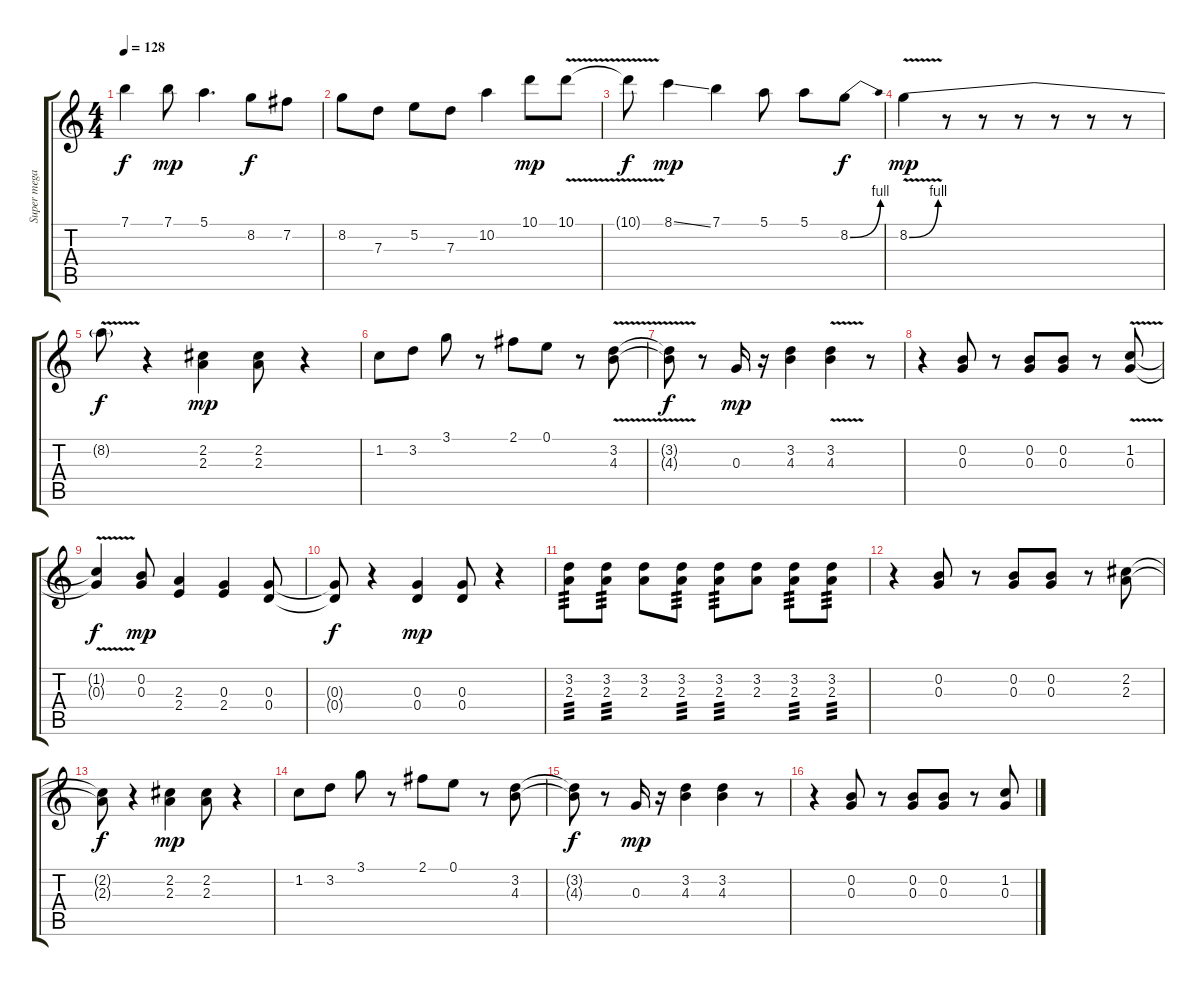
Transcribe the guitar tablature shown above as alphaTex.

\track ("Super mega Vampirin buena onda" "Super mega") {instrument electricguitarjazz}
\staff {score tabs}
\tuning (E4 B3 G3 D3 A2 E2) {hide}
\ts (4 4)
\tempo 128
\clef g2
\ks c
7.1{t}.4{dy f} 7.1.8{dy mp} 5.1.4{d} 8.2.8{dy f} 7.2.8 |
8.2.8 7.3.8 5.2.8 7.3.8 10.2.4 10.1.8{dy mp} 10.1{v}.8 |
10.1{t}.8{dy f} 8.1{ss}.4{dy mp} 7.1.4 5.1.8 5.1.8 8.2{be (bend 0 0 60 4)}.8{dy f} |
8.2{be (bend 0 0 60 4) v}.4{dy mp} r.8 r.8 r.8 r.8 r.8 r.8 |
8.2{v t}.8{dy f} r.4 (2.2 2.3).4{dy mp} (2.2 2.3).8 r.4 |
1.2.8 3.2.8 3.1.8 r.8 2.1.8 0.1.8 r.8 (3.2{v} 4.3).8 |
(3.2{t} 4.3{t}).8{dy f} r.8 0.3.16{dy mp} r.16 (3.2 4.3).4 (3.2{v} 4.3).4 r.8 |
r.4 (0.2 0.3).8 r.8 (0.2 0.3).8 (0.2 0.3).8 r.8 (1.2{v} 0.3).8 |
(1.2{t} 0.3{t}).4{dy f} (0.2 0.3).8{dy mp} (2.3 2.4).4 (0.3 2.4).4 (0.3 0.4).8 |
(0.3{t} 0.4{t}).8{dy f} r.4 (0.3 0.4).4{dy mp} (0.3 0.4).8 r.4 |
(3.2 2.3).8{tp 3} (3.2 2.3).8{tp 3} (3.2 2.3).8 (3.2 2.3).8{tp 3} (3.2 2.3).8{tp 3} (3.2 2.3).8 (3.2 2.3).8{tp 3} (3.2 2.3).8{tp 3} |
r.4 (0.2 0.3).8 r.8 (0.2 0.3).8 (0.2 0.3).8 r.8 (2.2 2.3).8 |
(2.2{t} 2.3{t}).8{dy f} r.4 (2.2 2.3).4{dy mp} (2.2 2.3).8 r.4 |
1.2.8 3.2.8 3.1.8 r.8 2.1.8 0.1.8 r.8 (3.2 4.3).8 |
(3.2{t} 4.3{t}).8{dy f} r.8 0.3.16{dy mp} r.16 (3.2 4.3).4 (3.2 4.3).4 r.8 |
r.4 (0.2 0.3).8 r.8 (0.2 0.3).8 (0.2 0.3).8 r.8 (1.2 0.3).8
